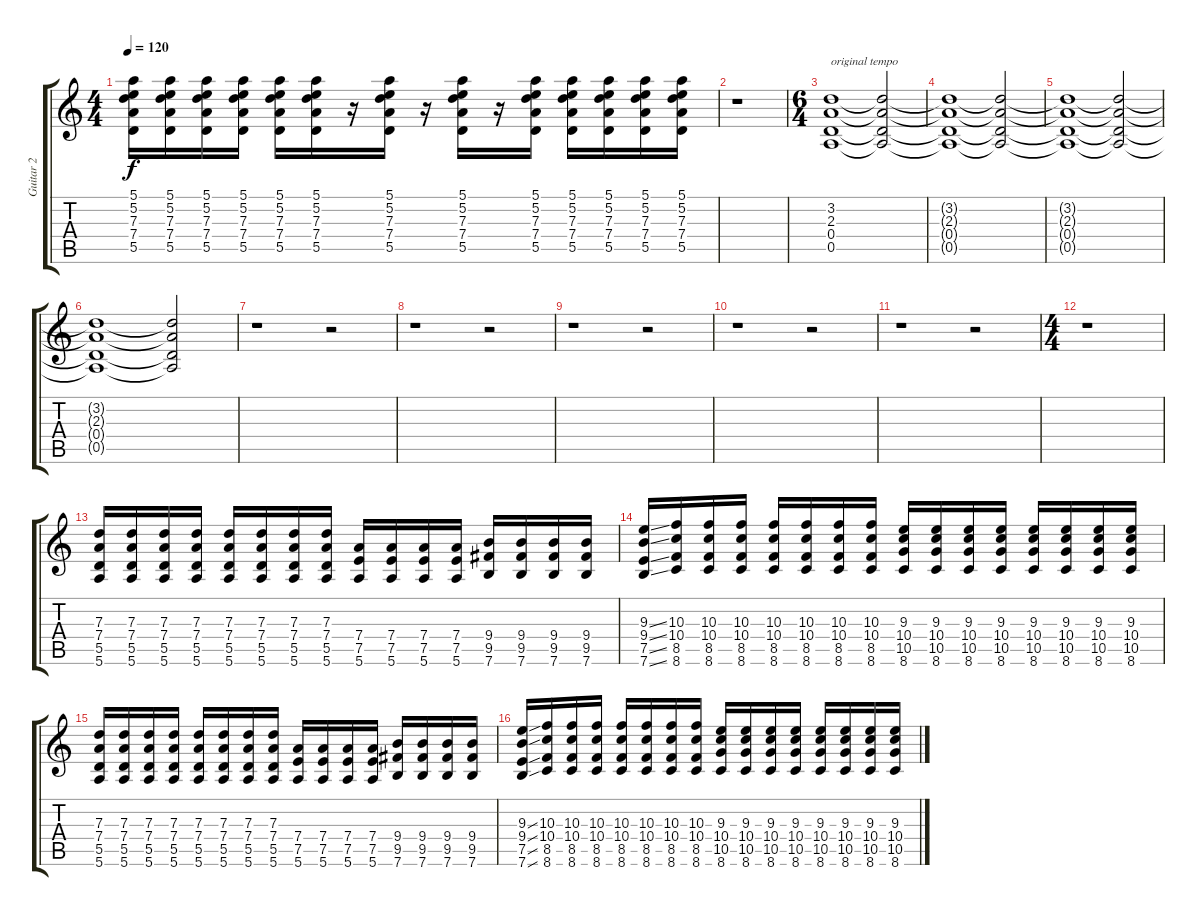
\track ("Guitar 2" "Guitar 2") {instrument overdrivenguitar}
\staff {score tabs}
\tuning (E4 B3 G3 D3 A2 E2) {hide}
\ts (4 4)
\tempo 120
\clef g2
\ks c
(5.1 5.2 7.3 7.4 5.5).16{dy f} (5.1 5.2 7.3 7.4 5.5).16 (5.1 5.2 7.3 7.4 5.5).16 (5.1 5.2 7.3 7.4 5.5).16 (5.1 5.2 7.3 7.4 5.5).16 (5.1 5.2 7.3 7.4 5.5).16 r.16 (5.1 5.2 7.3 7.4 5.5).16 r.16 (5.1 5.2 7.3 7.4 5.5).16 r.16 (5.1 5.2 7.3 7.4 5.5).16 (5.1 5.2 7.3 7.4 5.5).16 (5.1 5.2 7.3 7.4 5.5).16 (5.1 5.2 7.3 7.4 5.5).16 (5.1 5.2 7.3 7.4 5.5).16 |
r.1 |
\ts (6 4)
(3.2 2.3 0.4 0.5).1{txt "original tempo"} (3.2{t} 2.3{t} 0.4{t} 0.5{t}).2 |
(3.2{t} 2.3{t} 0.4{t} 0.5{t}).1 (3.2{t} 2.3{t} 0.4{t} 0.5{t}).2 |
(3.2{t} 2.3{t} 0.4{t} 0.5{t}).1 (3.2{t} 2.3{t} 0.4{t} 0.5{t}).2 |
(3.2{t} 2.3{t} 0.4{t} 0.5{t}).1 (3.2{t} 2.3{t} 0.4{t} 0.5{t}).2 |
r.1 r.2 |
r.1 r.2 |
r.1 r.2 |
r.1 r.2 |
r.1 r.2 |
\ts (4 4)
r.1 |
(7.3 7.4 5.5 5.6).16 (7.3 7.4 5.5 5.6).16 (7.3 7.4 5.5 5.6).16 (7.3 7.4 5.5 5.6).16 (7.3 7.4 5.5 5.6).16 (7.3 7.4 5.5 5.6).16 (7.3 7.4 5.5 5.6).16 (7.3 7.4 5.5 5.6).16 (7.4 7.5 5.6).16 (7.4 7.5 5.6).16 (7.4 7.5 5.6).16 (7.4 7.5 5.6).16 (9.4 9.5 7.6).16 (9.4 9.5 7.6).16 (9.4 9.5 7.6).16 (9.4 9.5 7.6).16 |
(9.3{ss} 9.4{ss} 7.5{ss} 7.6{ss}).16 (10.3 10.4 8.5 8.6).16 (10.3 10.4 8.5 8.6).16 (10.3 10.4 8.5 8.6).16 (10.3 10.4 8.5 8.6).16 (10.3 10.4 8.5 8.6).16 (10.3 10.4 8.5 8.6).16 (10.3 10.4 8.5 8.6).16 (9.3 10.4 10.5 8.6).16 (9.3 10.4 10.5 8.6).16 (9.3 10.4 10.5 8.6).16 (9.3 10.4 10.5 8.6).16 (9.3 10.4 10.5 8.6).16 (9.3 10.4 10.5 8.6).16 (9.3 10.4 10.5 8.6).16 (9.3 10.4 10.5 8.6).16 |
(7.3 7.4 5.5 5.6).16 (7.3 7.4 5.5 5.6).16 (7.3 7.4 5.5 5.6).16 (7.3 7.4 5.5 5.6).16 (7.3 7.4 5.5 5.6).16 (7.3 7.4 5.5 5.6).16 (7.3 7.4 5.5 5.6).16 (7.3 7.4 5.5 5.6).16 (7.4 7.5 5.6).16 (7.4 7.5 5.6).16 (7.4 7.5 5.6).16 (7.4 7.5 5.6).16 (9.4 9.5 7.6).16 (9.4 9.5 7.6).16 (9.4 9.5 7.6).16 (9.4 9.5 7.6).16 |
(9.3{ss} 9.4{ss} 7.5{ss} 7.6{ss}).16 (10.3 10.4 8.5 8.6).16 (10.3 10.4 8.5 8.6).16 (10.3 10.4 8.5 8.6).16 (10.3 10.4 8.5 8.6).16 (10.3 10.4 8.5 8.6).16 (10.3 10.4 8.5 8.6).16 (10.3 10.4 8.5 8.6).16 (9.3 10.4 10.5 8.6).16 (9.3 10.4 10.5 8.6).16 (9.3 10.4 10.5 8.6).16 (9.3 10.4 10.5 8.6).16 (9.3 10.4 10.5 8.6).16 (9.3 10.4 10.5 8.6).16 (9.3 10.4 10.5 8.6).16 (9.3 10.4 10.5 8.6).16
